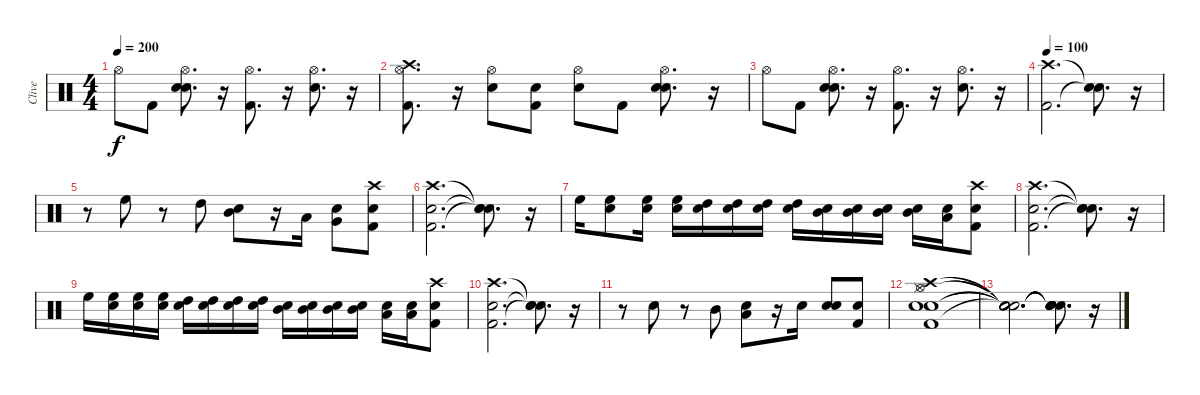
\track ("Clive" "Clive") {instrument percussion}
\staff {score}
\articulation defaults
\ts (4 4)
\tempo 200
\clef neutral
\ks c "Hi-Hat (open)".8{dy f} "Kick (hit) 2".8
("Snare (hit)" "Snare (hit) 2" "Hi-Hat (open)").8{d} r.16 ("Kick (hit) 2" "Hi-Hat (open)").8{d} r.16 ("Snare (hit) 2" "Hi-Hat (open)").8{d} r.16 |
("Kick (hit) 2" "Hi-Hat (open)" "Crash high (hit)").8{d} r.16 ("Snare (hit) 2" "Hi-Hat (open)").8 ("Snare (hit)" "Kick (hit) 2").8 ("Snare (hit)" "Hi-Hat (open)").8 "Kick (hit) 2".8 ("Snare (hit)" "Snare (hit) 2" "Hi-Hat (open)").8{d} r.16 |
"Hi-Hat (open)".8 "Kick (hit) 2".8 ("Snare (hit)" "Snare (hit) 2" "Hi-Hat (open)").8{d} r.16 ("Kick (hit) 2" "Hi-Hat (open)").8{d} r.16 ("Snare (hit) 2" "Hi-Hat (open)").8{d} r.16 |
\tempo 100
("Kick (hit) 2" "Crash high (hit)").2{d} ("Snare (hit)"{t} "Snare (hit)"{t}).8{d} r.16 |
r.8 "High Floor Tom (hit)".8 r.8 "High Tom (hit)".8 ("Snare (hit)" "Mid Tom (hit)").8 r.16 "Low Tom (hit)".16 ("Snare (hit)" "Very Low Tom (hit)").8 ("Snare (hit)" "Kick (hit) 2" "Crash high (hit)").8 |
("Snare (hit)" "Kick (hit) 2" "Crash high (hit)").2{d} ("Snare (hit)"{t} "Snare (hit)"{t} "Snare (hit)"{t}).8{d} r.16 |
"High Floor Tom (hit)".16 ("Snare (hit)" "High Floor Tom (hit)").8 ("Snare (hit)" "High Floor Tom (hit)").16 ("Snare (hit)" "High Floor Tom (hit)").16 ("Snare (hit)" "High Tom (hit)").16 ("Snare (hit)" "High Tom (hit)").16 ("Snare (hit)" "High Tom (hit)").16 ("Snare (hit)" "High Tom (hit)").16 ("Snare (hit)" "Mid Tom (hit)").16 ("Snare (hit)" "Mid Tom (hit)").16 ("Snare (hit)" "Mid Tom (hit)").16 ("Snare (hit)" "Mid Tom (hit)").16 ("Snare (hit)" "Low Tom (hit)").16 ("Snare (hit)" "Kick (hit) 2" "Crash high (hit)").8 |
("Snare (hit)" "Kick (hit) 2" "Crash high (hit)").2{d} ("Snare (hit)"{t} "Snare (hit)"{t} "Snare (hit)"{t}).8{d} r.16 |
"High Floor Tom (hit)".16 ("Snare (hit)" "High Floor Tom (hit)").16 ("Snare (hit)" "High Floor Tom (hit)").16 ("Snare (hit)" "High Floor Tom (hit)").16 ("Snare (hit)" "High Tom (hit)").16 ("Snare (hit)" "High Tom (hit)").16 ("Snare (hit)" "High Tom (hit)").16 ("Snare (hit)" "High Tom (hit)").16 ("Snare (hit)" "Mid Tom (hit)").16 ("Snare (hit)" "Mid Tom (hit)").16 ("Snare (hit)" "Mid Tom (hit)").16 ("Snare (hit)" "Mid Tom (hit)").16 ("Snare (hit)" "Low Tom (hit)").16 ("Snare (hit)" "Low Tom (hit)").16 ("Snare (hit)" "Kick (hit) 2" "Crash high (hit)").8 |
("Snare (hit)" "Kick (hit) 2" "Crash high (hit)").2{d} ("Snare (hit)"{t} "Snare (hit)"{t} "Snare (hit)"{t}).8{d} r.16 |
r.8 "Snare (hit) 2".8 r.8 "Mid Tom (hit)".8 ("Snare (hit)" "Low Tom (hit)").8 r.16 "Snare (hit) 2".16 ("Snare (hit)" "Snare (hit) 2").8 ("Snare (hit)" "Kick (hit) 2").8 |
("Snare (hit)" "Kick (hit) 2" "Snare (hit) 2" "Hi-Hat (closed)" "Hi-Hat (open)" "Crash high (hit)").1 |
("Snare (hit)"{t} "Snare (hit)"{t} "Snare (hit)"{t} "Snare (hit)"{t} "Snare (hit)"{t} "Snare (hit)"{t}).2{d} ("Snare (hit)"{t} "Snare (hit)"{t} "Snare (hit)"{t} "Snare (hit)"{t} "Snare (hit)"{t} "Snare (hit)"{t}).8{d} r.16
